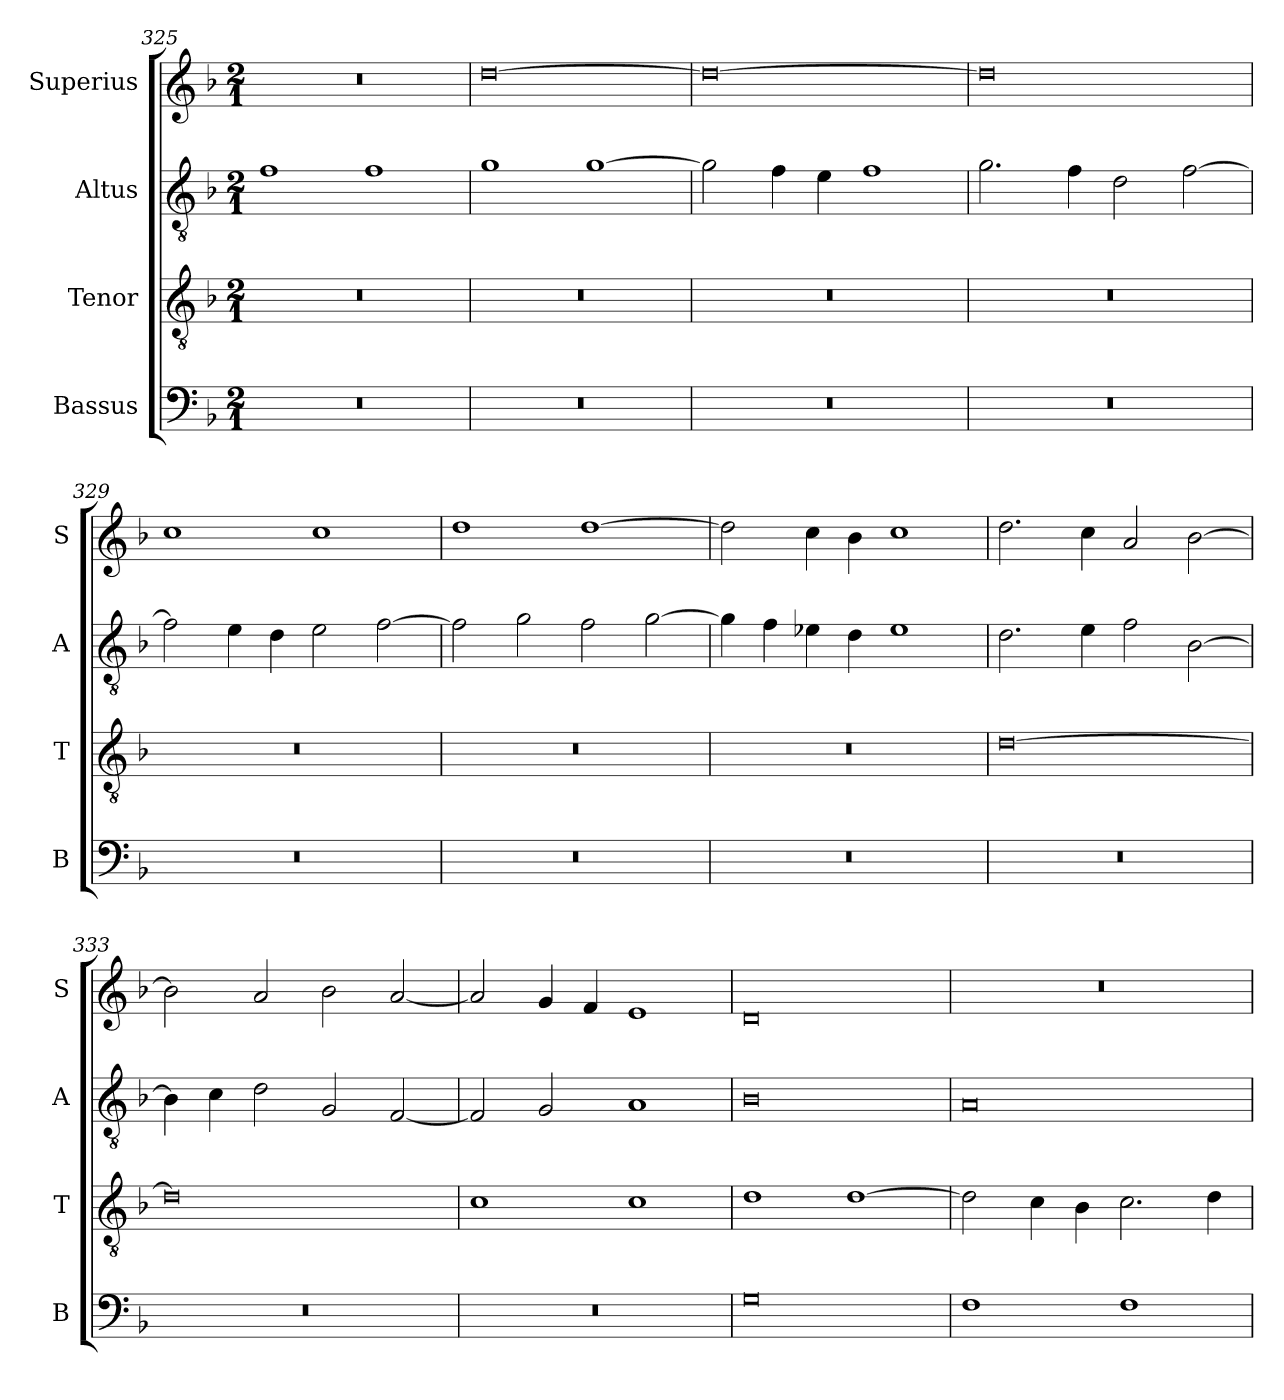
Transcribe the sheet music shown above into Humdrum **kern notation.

**kern	**kern	**kern	**kern
*part4	*part3	*part2	*part1
*staff4	*staff3	*staff2	*staff1
*I"Bassus	*I"Tenor	*I"Altus	*I"Superius
*I'B	*I'T	*I'A	*I'S
*clefF4	*clefGv2	*clefGv2	*clefG2
*k[b-]	*k[b-]	*k[b-]	*k[b-]
*M2/1	*M2/1	*M2/1	*M2/1
=325	=325	=325	=325
0r	0r	1f	0r
.	.	1f	.
=326	=326	=326	=326
0r	0r	1g	[0dd
.	.	[1g	.
=327	=327	=327	=327
0r	0r	2g\]	0dd_
.	.	4f\	.
.	.	4e\	.
.	.	1f	.
=328	=328	=328	=328
0r	0r	2.g\	0dd]
.	.	4f\	.
.	.	2d\	.
.	.	[2f\	.
=329	=329	=329	=329
0r	0r	2f\]	1cc
.	.	4e\	.
.	.	4d\	.
.	.	2e\	1cc
.	.	[2f\	.
=330	=330	=330	=330
0r	0r	2f\]	1dd
.	.	2g\	.
.	.	2f\	[1dd
.	.	[2g\	.
=331	=331	=331	=331
0r	0r	4g\]	2dd\]
.	.	4f\	.
.	.	4e-X\	4cc\
.	.	4d\	4b-\
.	.	1e-	1cc
=332	=332	=332	=332
0r	[0d	2.d\	2.dd\
.	.	4e\	4cc\
.	.	2f\	2a/
.	.	[2B-\	[2b-\
=333	=333	=333	=333
0r	0d]	4B-\]	2b-\]
.	.	4c\	.
.	.	2d\	2a/
.	.	2G/	2b-\
.	.	[2F/	[2a/
=334	=334	=334	=334
0r	1c	2F/]	2a/]
.	.	2G/	4g/
.	.	.	4f/
.	1c	1A	1e
=335	=335	=335	=335
0G	1d	0B-	0d
.	[1d	.	.
=336	=336	=336	=336
1F	2d\]	0A	0r
.	4c\	.	.
.	4B-\	.	.
1F	2.c\	.	.
.	4d\	.	.
=	=	=	=
*-	*-	*-	*-
